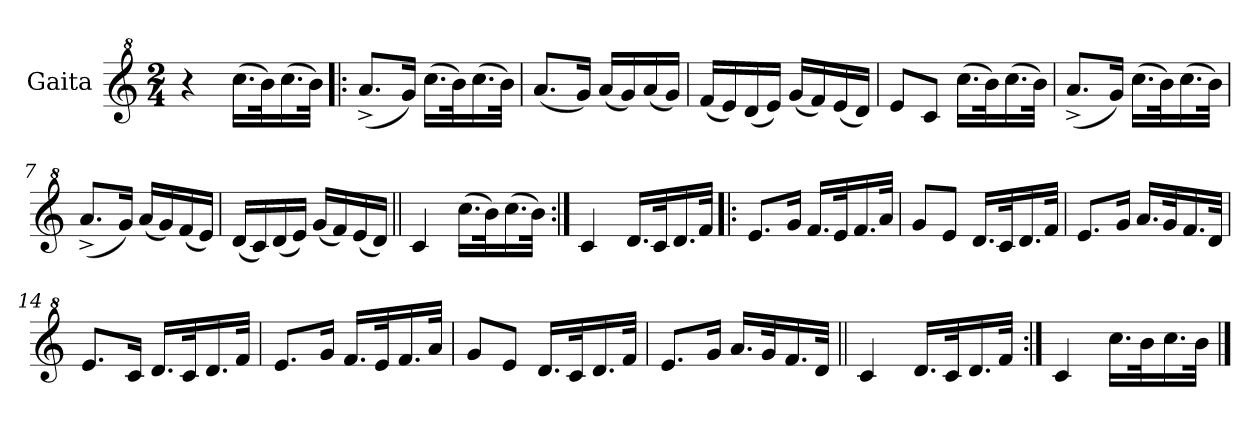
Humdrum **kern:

**kern
*part1
*staff1
*I"Gaita
*clefG^2
*k[]
*M2/4
*MM110
=1
4r
(16.ccc\LL
32bb\K)
(16.ccc\
32bb\JJk)
=2!|:
(8.aa^/L
16gg/Jk)
(16.ccc\LL
32bb\K)
(16.ccc\
32bb\JJk)
=3
(8.aa/L
16gg/Jk)
(16aa/LL
16gg/)
(16aa/
16gg/JJ)
=4
(16ff/LL
16ee/)
(16dd/
16ee/JJ)
(16gg/LL
16ff/)
(16ee/
16dd/JJ)
=5
8ee/L
8cc/J
(16.ccc\LL
32bb\K)
(16.ccc\
32bb\JJk)
=6
(8.aa^/L
16gg/Jk)
(16.ccc\LL
32bb\K)
(16.ccc\
32bb\JJk)
!!LO:LB:g=z
=7
(8.aa^/L
16gg/Jk)
(16aa/LL
16gg/)
(16ff/
16ee/JJ)
=8
(16dd/LL
16cc/)
(16dd/
16ee/JJ)
(16gg/LL
16ff/)
(16ee/
16dd/JJ)
=9||
4cc/
(16.ccc\LL
32bb\K)
(16.ccc\
32bb\JJk)
=10:|!
4cc/
16.dd/LL
32cc/K
16.dd/
32ff/JJk
=11!|:
8.ee/L
16gg/Jk
16.ff/LL
32ee/K
16.ff/
32aa/JJk
=12
8gg/L
8ee/J
16.dd/LL
32cc/K
16.dd/
32ff/JJk
!!LO:LB:g=z
=13
8.ee/L
16gg/Jk
16.aa/LL
32gg/K
16.ff/
32dd/JJk
=14
8.ee/L
16cc/Jk
16.dd/LL
32cc/K
16.dd/
32ff/JJk
=15
8.ee/L
16gg/Jk
16.ff/LL
32ee/K
16.ff/
32aa/JJk
=16
8gg/L
8ee/J
16.dd/LL
32cc/K
16.dd/
32ff/JJk
=17
8.ee/L
16gg/Jk
16.aa/LL
32gg/K
16.ff/
32dd/JJk
=18||
4cc/
16.dd/LL
32cc/K
16.dd/
32ff/JJk
!!LO:LB:g=z
=19:|!
4cc/
16.ccc\LL
32bb\K
16.ccc\
32bb\JJk
==
*-
